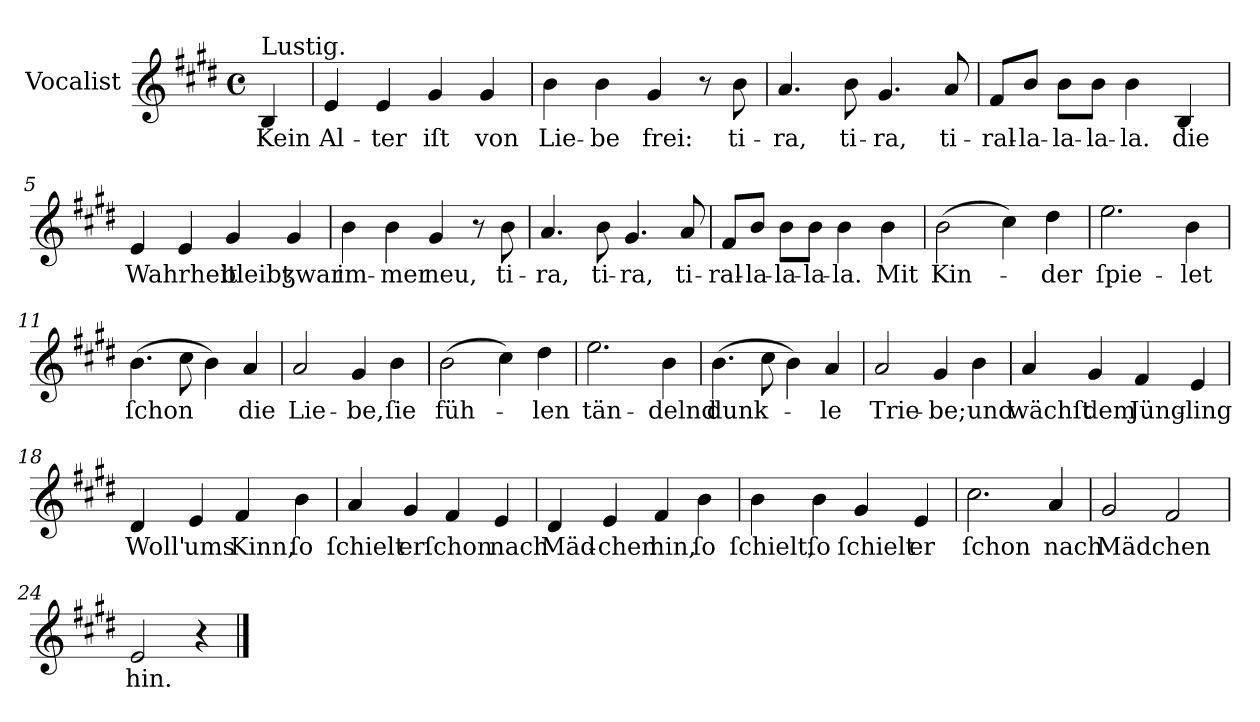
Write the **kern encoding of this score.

**kern	**text
*part1	*part1
*staff1	*staff1
*I"Vocalist	*
*clefG2	*
*k[f#c#g#d#]	*
*E:	*
*M4/4	*
*met(c)	*
=	=
!LO:TX:a:t=Lustig.	!
4B	Kein
=1	=1
4e	Al-
4e	-ter
4g#	iſt
4g#	von
=2	=2
4b	Lie-
4b	-be
4g#	frei:
8r	.
8b	ti-
=3	=3
4.a	-ra,
8b	ti-
4.g#	-ra,
8a	ti-
=4	=4
8f#/L	-ral-
8b/J	-la-
8b\L	-la-
8b\J	-la-
4b	-la.
4B	die
=5	=5
4e	Wahrheit
4e	.
4g#	bleibt
4g#	ʒwar
=6	=6
4b	im-
4b	-mer
4g#	neu,
8r	.
8b	ti-
=7	=7
4.a	-ra,
8b	ti-
4.g#	-ra,
8a	ti-
=8	=8
8f#/L	-ral-
8b/J	-la-
8b\L	-la-
8b\J	-la-
4b	-la.
4b	Mit
=9	=9
(2b	Kin-
4cc#)	.
4dd#	-der
=10	=10
2.ee	ſpie-
4b	-let
=11	=11
(4.b	ſchon
8cc#	.
4b)	.
4a	die
=12	=12
2a	Lie-
4g#	-be,
4b	ſie
=13	=13
(2b	füh-
4cc#)	.
4dd#	-len
=14	=14
2.ee	tän-
4b	-delnd
=15	=15
(4.b	dunk-
8cc#	.
4b)	.
4a	-le
=16	=16
2a	Trie-
4g#	-be;
4b	und
=17	=17
4a	wächſt
4g#	dem
4f#	Jüng-
4e	-ling
=18	=18
4d#	Woll'
4e	ums
4f#	Kinn,
4b	ſo
=19	=19
4a	ſchielt
4g#	er
4f#	ſchon
4e	nach
=20	=20
4d#	Mäd-
4e	-chen
4f#	hin,
4b	ſo
=21	=21
4b	ſchielt,
4b	ſo
4g#	ſchielt
4e	er
=22	=22
2.cc#	ſchon
4a	nach
=23	=23
2g#	Mädchen
2f#	.
=24	=24
2e	hin.
4r	.
==	==
*-	*-
